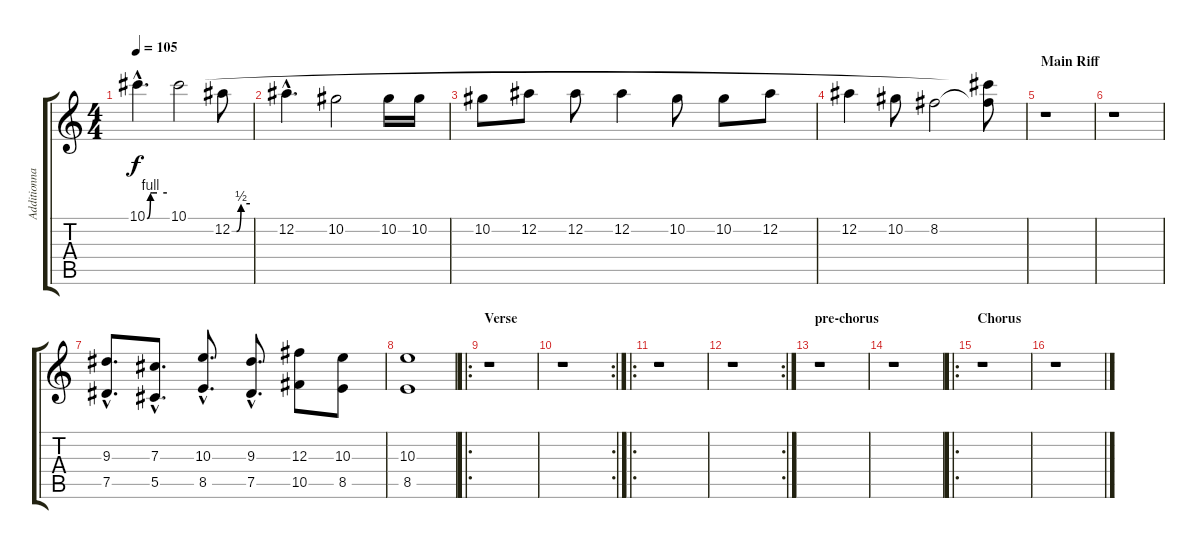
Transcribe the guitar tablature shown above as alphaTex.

\track ("Additionnal guitar" "Additionna") {instrument distortionguitar}
\staff {score tabs}
\tuning (Eb4 Bb3 Gb3 Db3 Ab2 Db2) {hide}
\ts (4 4)
\tempo 105
\clef g2
\ks c
10.1{be (custom 0 0 10 4 15 4 30 4 60 4) hac}.4{d dy f} 10.1.2 12.2{be (custom 0 0 15 0 30 2 60 2)}.8 |
12.2{hac}.4{d} 10.2.2 10.2.16 10.2.16 |
10.2.8 12.2.8 12.2.8 12.2.4 10.2.8 10.2.8 12.2.8 |
12.2.4 10.2.8 8.2.2 (10.1{t} 8.2{t}).8 |
\section ("" "Main Riff")
r.1 |
r.1 |
(9.3{hac} 7.5{hac}).8{d volume 8} (7.3{hac} 5.5{hac}).8{d} (10.3{hac} 8.5{hac}).8{d} (9.3{hac} 7.5{hac}).8{d} (12.3 10.5).8 (10.3 8.5).8 |
(10.3 8.5).1 |
\ro
\section ("" "Verse")
r.1 |
\rc 2
r.1 |
\ro
r.1 |
\rc 2
r.1 |
\section ("" "pre-chorus")
r.1 |
r.1 |
\ro
\section ("" "Chorus")
r.1 |
r.1
